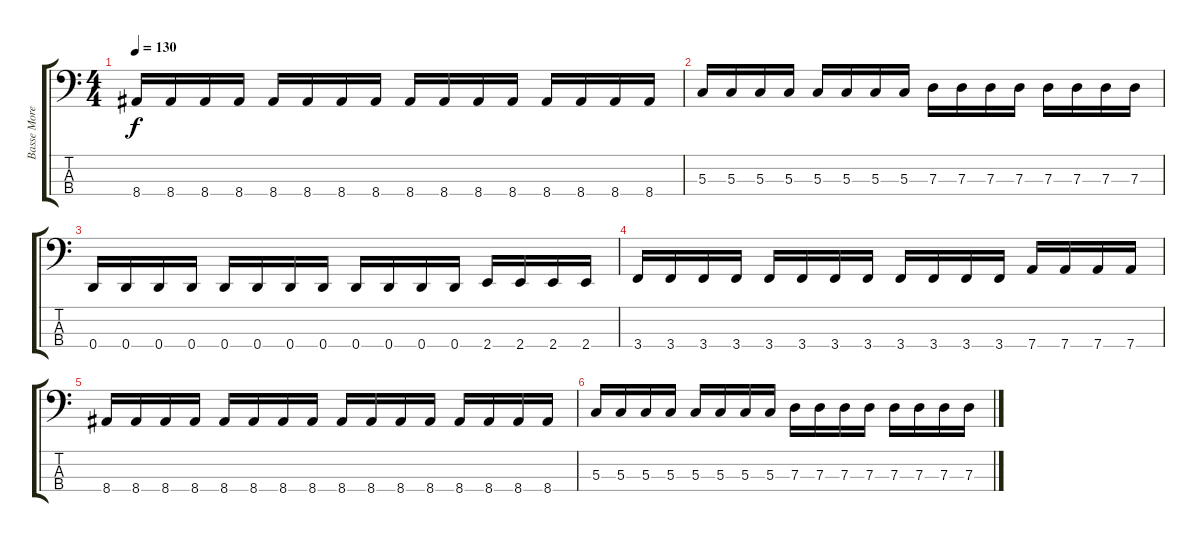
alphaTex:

\track ("Basse Moreac" "Basse More") {instrument electricbassfinger}
\staff {score tabs}
\tuning (F2 C2 G1 D1) {hide}
\ts (4 4)
\tempo 130
\clef f4
\ks c
8.4.16{dy f} 8.4.16 8.4.16 8.4.16 8.4.16 8.4.16 8.4.16 8.4.16 8.4.16 8.4.16 8.4.16 8.4.16 8.4.16 8.4.16 8.4.16 8.4.16 |
5.3.16 5.3.16 5.3.16 5.3.16 5.3.16 5.3.16 5.3.16 5.3.16 7.3.16 7.3.16 7.3.16 7.3.16 7.3.16 7.3.16 7.3.16 7.3.16 |
0.4.16 0.4.16 0.4.16 0.4.16 0.4.16 0.4.16 0.4.16 0.4.16 0.4.16 0.4.16 0.4.16 0.4.16 2.4.16 2.4.16 2.4.16 2.4.16 |
3.4.16 3.4.16 3.4.16 3.4.16 3.4.16 3.4.16 3.4.16 3.4.16 3.4.16 3.4.16 3.4.16 3.4.16 7.4.16 7.4.16 7.4.16 7.4.16 |
8.4.16 8.4.16 8.4.16 8.4.16 8.4.16 8.4.16 8.4.16 8.4.16 8.4.16 8.4.16 8.4.16 8.4.16 8.4.16 8.4.16 8.4.16 8.4.16 |
5.3.16 5.3.16 5.3.16 5.3.16 5.3.16 5.3.16 5.3.16 5.3.16 7.3.16 7.3.16 7.3.16 7.3.16 7.3.16 7.3.16 7.3.16 7.3.16
